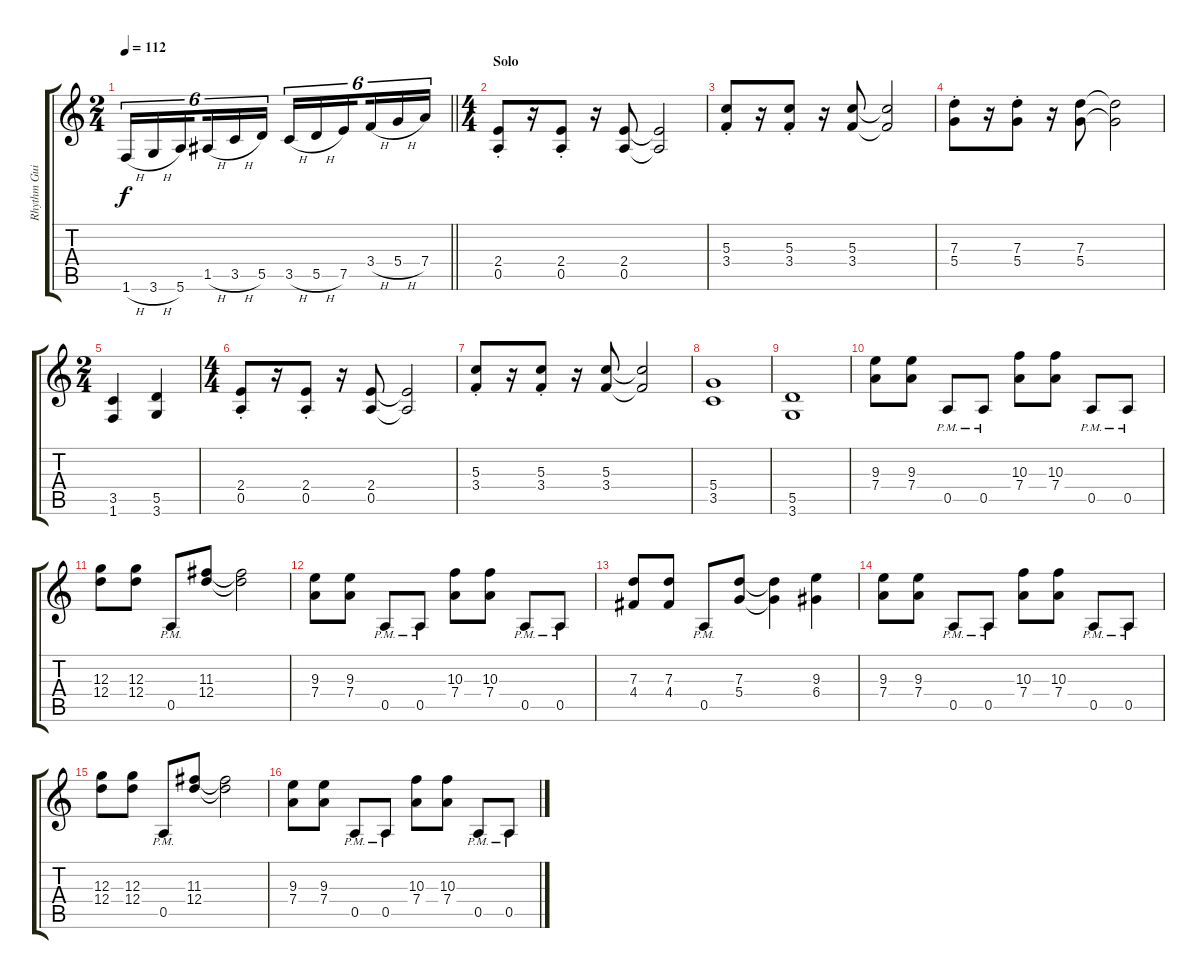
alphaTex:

\track ("Rhythm Guitar" "Rhythm Gui") {instrument overdrivenguitar}
\staff {score tabs}
\tuning (E4 B3 G3 D3 A2 E2) {hide}
\ts (2 4)
\tempo 112
\clef g2
\barLineRight lightlight
\ks c
1.6{h}.16{tu (6 4) dy f} 3.6{h}.16{tu (6 4)} 5.6.16{tu (6 4) beam splitsecondary} 1.5{h}.16{tu (6 4)} 3.5{h}.16{tu (6 4)} 5.5.16{tu (6 4)} 3.5{h}.16{tu (6 4)} 5.5{h}.16{tu (6 4)} 7.5.16{tu (6 4) beam splitsecondary} 3.4{h}.16{tu (6 4)} 5.4{h}.16{tu (6 4)} 7.4.16{tu (6 4)} |
\ts (4 4)
\section ("" "Solo")
(2.4 0.5{st}).8 r.16 (2.4 0.5{st}).8 r.16 (2.4 0.5).8 (2.4{t} 0.5{t}).2 |
(5.3 3.4{st}).8 r.16 (5.3 3.4{st}).8 r.16 (5.3 3.4).8 (5.3{t} 3.4{t}).2 |
(7.3 5.4{st}).8 r.16 (7.3 5.4{st}).8 r.16 (7.3 5.4).8 (7.3{t} 5.4{t}).2 |
\ts (2 4)
(3.5 1.6).4 (5.5 3.6).4 |
\ts (4 4)
(2.4 0.5{st}).8 r.16 (2.4 0.5{st}).8 r.16 (2.4 0.5).8 (2.4{t} 0.5{t}).2 |
(5.3 3.4{st}).8 r.16 (5.3 3.4{st}).8 r.16 (5.3 3.4).8 (5.3{t} 3.4{t}).2 |
(5.4 3.5).1 |
(5.5 3.6).1 |
(9.3 7.4).8 (9.3 7.4).8 0.5{pm}.8 0.5{pm}.8 (10.3 7.4).8 (10.3 7.4).8 0.5{pm}.8 0.5{pm}.8 |
(12.3 12.4).8 (12.3 12.4).8 0.5{pm}.8 (11.3 12.4).8 (11.3{t} 12.4{t}).2 |
(9.3 7.4).8 (9.3 7.4).8 0.5{pm}.8 0.5{pm}.8 (10.3 7.4).8 (10.3 7.4).8 0.5{pm}.8 0.5{pm}.8 |
(7.3 4.4).8 (7.3 4.4).8 0.5{pm}.8 (7.3 5.4).8 (7.3{t} 5.4{t}).4 (9.3 6.4).4 |
(9.3 7.4).8 (9.3 7.4).8 0.5{pm}.8 0.5{pm}.8 (10.3 7.4).8 (10.3 7.4).8 0.5{pm}.8 0.5{pm}.8 |
(12.3 12.4).8 (12.3 12.4).8 0.5{pm}.8 (11.3 12.4).8 (11.3{t} 12.4{t}).2 |
(9.3 7.4).8 (9.3 7.4).8 0.5{pm}.8 0.5{pm}.8 (10.3 7.4).8 (10.3 7.4).8 0.5{pm}.8 0.5{pm}.8
